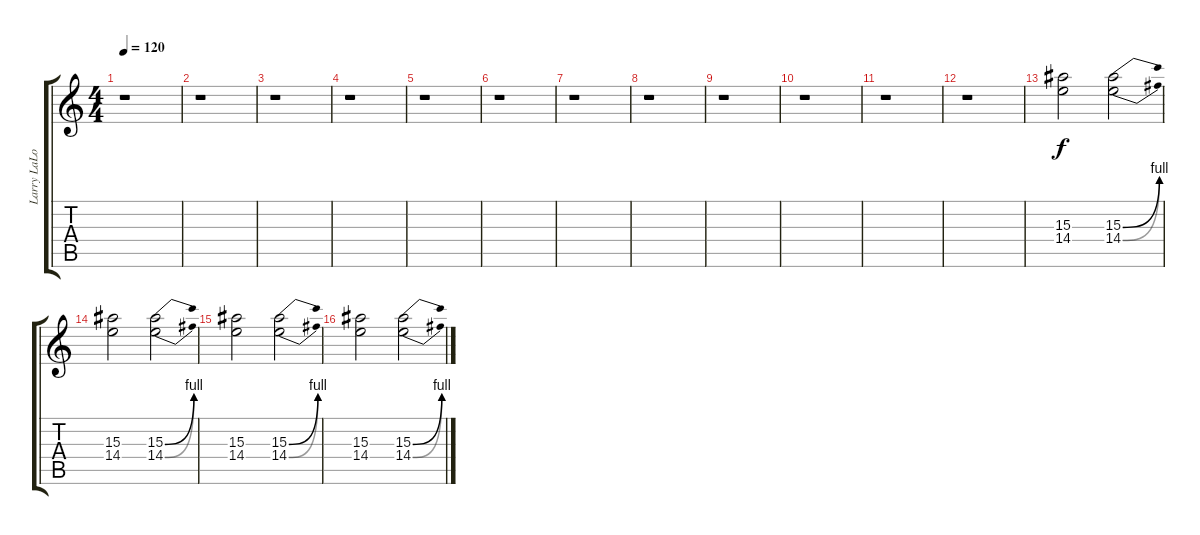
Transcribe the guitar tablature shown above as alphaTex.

\track ("Larry LaLonde" "Larry LaLo") {instrument overdrivenguitar}
\staff {score tabs}
\tuning (E4 B3 G3 D3 A2 D2) {hide}
\ts (4 4)
\tempo 120
\clef g2
\ks c
r.1{dy f} |
r.1 |
r.1 |
r.1 |
r.1 |
r.1 |
r.1 |
r.1 |
r.1 |
r.1 |
r.1 |
r.1 |
(15.3 14.4).2{volume 8} (15.3{be (bend 0 0 60 4)} 14.4{be (bend 0 0 60 4)}).2 |
(15.3 14.4).2{volume 8} (15.3{be (bend 0 0 60 4)} 14.4{be (bend 0 0 60 4)}).2 |
(15.3 14.4).2{volume 8} (15.3{be (bend 0 0 60 4)} 14.4{be (bend 0 0 60 4)}).2 |
(15.3 14.4).2{volume 8} (15.3{be (bend 0 0 60 4)} 14.4{be (bend 0 0 60 4)}).2
